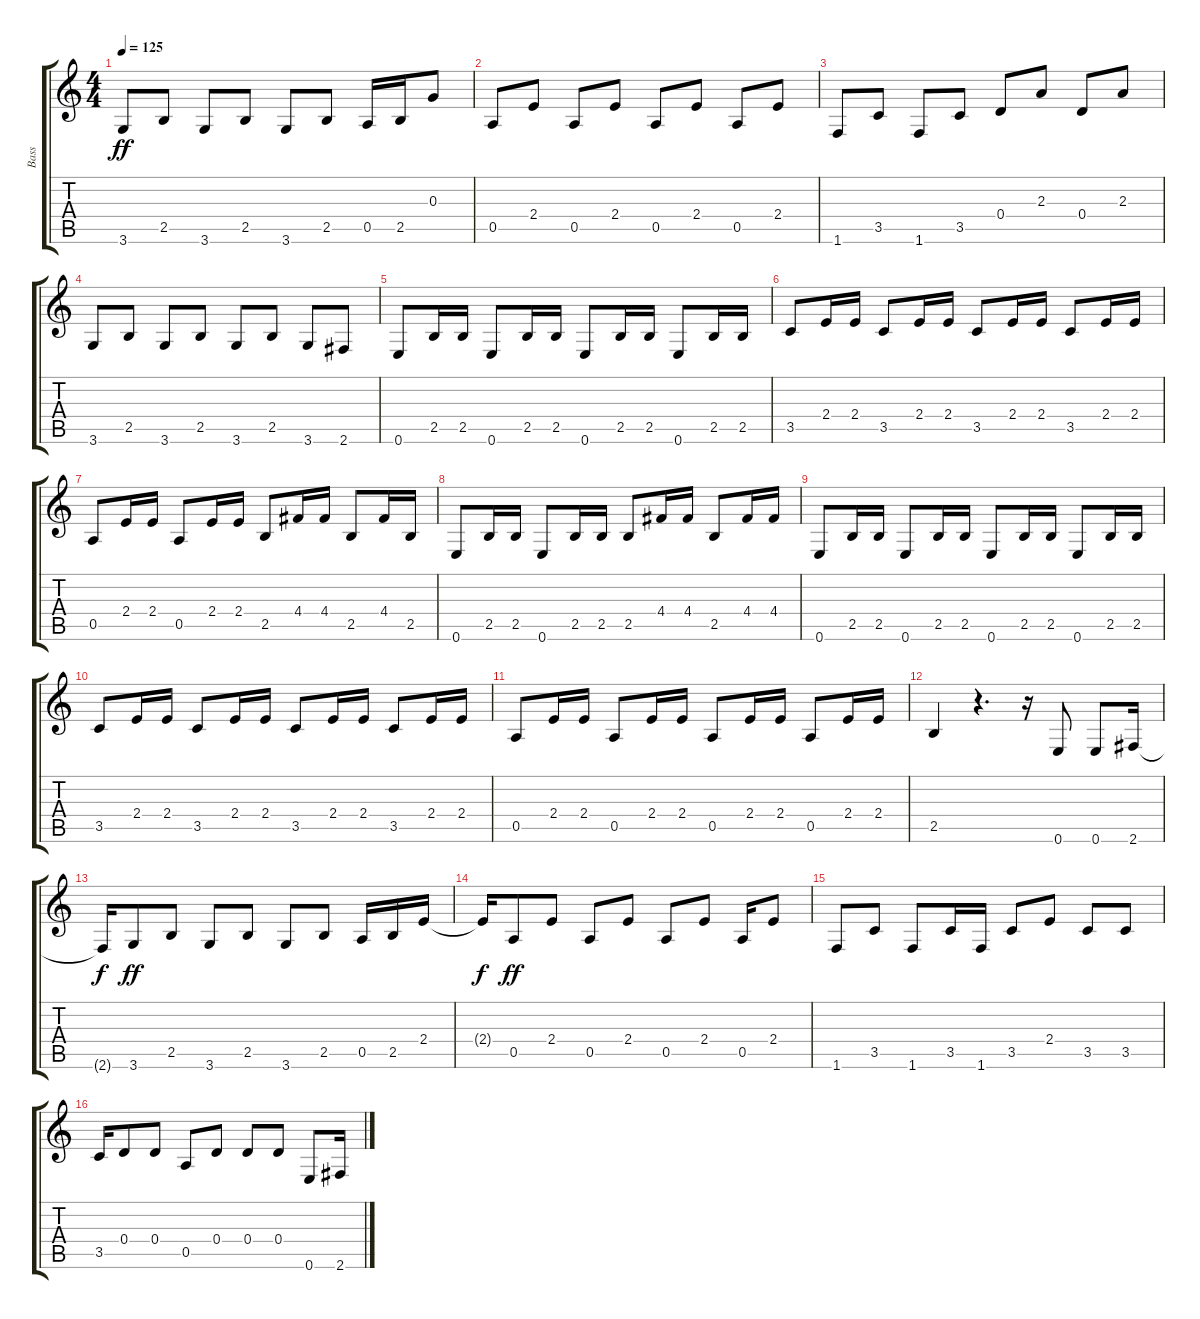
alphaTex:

\track ("Bass" "Bass") {instrument electricbassfinger}
\staff {score tabs}
\tuning (E4 B3 G3 D3 A2 E2) {hide}
\ts (4 4)
\tempo 125
\clef g2
\ks c
3.6.8{dy ff} 2.5.8 3.6.8 2.5.8 3.6.8 2.5.8 0.5.16 2.5.16 0.3.8 |
0.5.8 2.4.8 0.5.8 2.4.8 0.5.8 2.4.8 0.5.8 2.4.8 |
1.6.8 3.5.8 1.6.8 3.5.8 0.4.8 2.3.8 0.4.8 2.3.8 |
3.6.8 2.5.8 3.6.8 2.5.8 3.6.8 2.5.8 3.6.8 2.6.8 |
0.6.8 2.5.16 2.5.16 0.6.8 2.5.16 2.5.16 0.6.8 2.5.16 2.5.16 0.6.8 2.5.16 2.5.16 |
3.5.8 2.4.16 2.4.16 3.5.8 2.4.16 2.4.16 3.5.8 2.4.16 2.4.16 3.5.8 2.4.16 2.4.16 |
0.5.8 2.4.16 2.4.16 0.5.8 2.4.16 2.4.16 2.5.8 4.4.16 4.4.16 2.5.8 4.4.16 2.5.16 |
0.6.8 2.5.16 2.5.16 0.6.8 2.5.16 2.5.16 2.5.8 4.4.16 4.4.16 2.5.8 4.4.16 4.4.16 |
0.6.8 2.5.16 2.5.16 0.6.8 2.5.16 2.5.16 0.6.8 2.5.16 2.5.16 0.6.8 2.5.16 2.5.16 |
3.5.8 2.4.16 2.4.16 3.5.8 2.4.16 2.4.16 3.5.8 2.4.16 2.4.16 3.5.8 2.4.16 2.4.16 |
0.5.8 2.4.16 2.4.16 0.5.8 2.4.16 2.4.16 0.5.8 2.4.16 2.4.16 0.5.8 2.4.16 2.4.16 |
2.5.4 r.4{d} r.16 0.6.8 0.6.8 2.6.16 |
2.6{t}.16{dy f} 3.6.8{dy ff} 2.5.8 3.6.8 2.5.8 3.6.8 2.5.8 0.5.16 2.5.16 2.4.16 |
2.4{t}.16{dy f} 0.5.8{dy ff} 2.4.8 0.5.8 2.4.8 0.5.8 2.4.8 0.5.16 2.4.8 |
1.6.8 3.5.8 1.6.8 3.5.16 1.6.16 3.5.8 2.4.8 3.5.8 3.5.8 |
3.5.16 0.4.8 0.4.8 0.5.8 0.4.8 0.4.8 0.4.8 0.6.8 2.6.16
